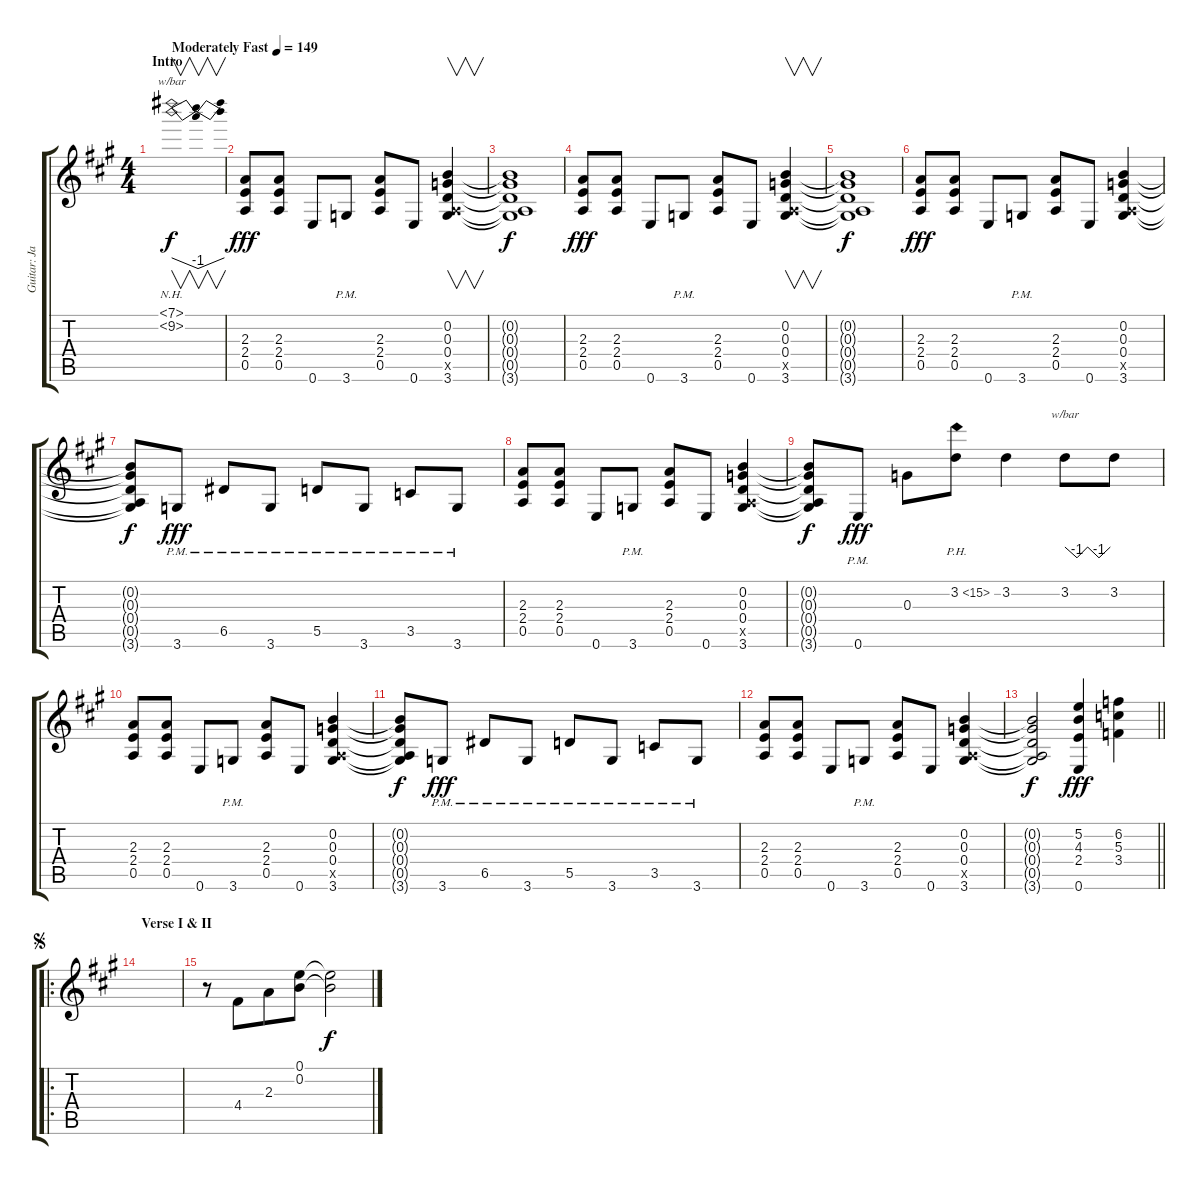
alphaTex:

\track ("Guitar: Jake II" "Guitar: Ja") {instrument overdrivenguitar}
\staff {score tabs}
\tuning (E4 B3 G3 D3 A2 E2) {hide}
\ts (4 4)
\section ("" "Intro")
\tempo (149 "Moderately Fast")
\clef g2
\ks a
(7.1{nh} 9.2{nh}).1{v tbe (dip default 0 0 30 -4 60 0) dy f instrument overdrivenguitar} |
(2.3 2.4 0.5).8{dy fff} (2.3 2.4 0.5).8 0.6.8 3.6{pm}.8 (2.3 2.4 0.5).8 0.6.8 (0.2 0.3 0.4 0.5{x} 3.6).4{v} |
(0.2{t} 0.3{t} 0.4{t} 0.5{t} 3.6{t}).1{dy f} |
(2.3 2.4 0.5).8{dy fff} (2.3 2.4 0.5).8 0.6.8 3.6{pm}.8 (2.3 2.4 0.5).8 0.6.8 (0.2 0.3 0.4 0.5{x} 3.6).4{v} |
(0.2{t} 0.3{t} 0.4{t} 0.5{t} 3.6{t}).1{dy f} |
(2.3 2.4 0.5).8{dy fff} (2.3 2.4 0.5).8 0.6.8 3.6{pm}.8 (2.3 2.4 0.5).8 0.6.8 (0.2 0.3 0.4 0.5{x} 3.6).4 |
(0.2{t} 0.3{t} 0.4{t} 0.5{t} 3.6{t}).8{dy f} 3.6{pm}.8{dy fff} 6.5{pm}.8 3.6{pm}.8 5.5{pm}.8 3.6{pm}.8 3.5{pm}.8 3.6{pm}.8 |
(2.3 2.4 0.5).8 (2.3 2.4 0.5).8 0.6.8 3.6{pm}.8 (2.3 2.4 0.5).8 0.6.8 (0.2 0.3 0.4 0.5{x} 3.6).4 |
(0.2{t} 0.3{t} 0.4{t} 0.5{t} 3.6{t}).8{dy f} 0.6{pm}.8{dy fff} 0.3.8 3.2{ph 12}.8 3.2.4 3.2.8{tbe (custom default 0 0 16 -4 30 0 45 -4 60 0)} 3.2.8 |
(2.3 2.4 0.5).8 (2.3 2.4 0.5).8 0.6.8 3.6{pm}.8 (2.3 2.4 0.5).8 0.6.8 (0.2 0.3 0.4 0.5{x} 3.6).4 |
(0.2{t} 0.3{t} 0.4{t} 0.5{t} 3.6{t}).8{dy f} 3.6{pm}.8{dy fff} 6.5{pm}.8 3.6{pm}.8 5.5{pm}.8 3.6{pm}.8 3.5{pm}.8 3.6{pm}.8 |
(2.3 2.4 0.5).8 (2.3 2.4 0.5).8 0.6.8 3.6{pm}.8 (2.3 2.4 0.5).8 0.6.8 (0.2 0.3 0.4 0.5{x} 3.6).4 |
\barLineRight lightlight
(0.2{t} 0.3{t} 0.4{t} 0.5{t} 3.6{t}).2{dy f} (5.2 4.3 2.4 0.6).4{dy fff} (6.2 5.3 3.4).4 |
\ro
\section ("" "Verse I & II")
\jump segno
|
r.8 4.4.8{beam merge} 2.3.8 (0.1 0.2).8 (0.1{t} 0.2{t}).2{dy f}
